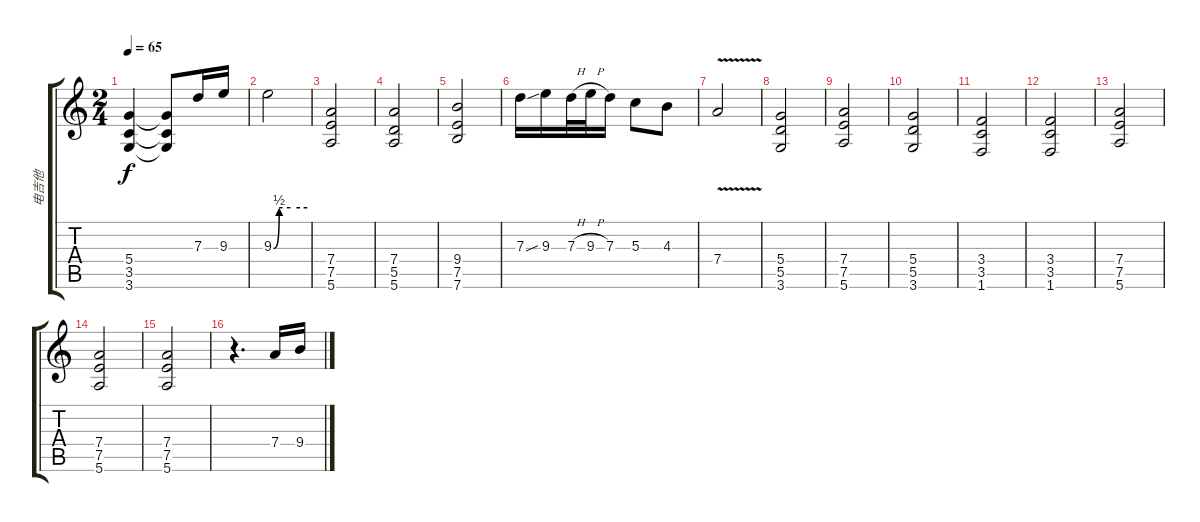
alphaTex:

\track ("电吉他" "电吉他") {instrument overdrivenguitar}
\staff {score tabs}
\tuning (E4 B3 G3 D3 A2 E2) {hide}
\ts (2 4)
\tempo 65
\clef g2
\ks c
(5.4 3.5 3.6).4{dy f} (5.4{t} 3.5{t} 3.6{t}).8 7.3.16{volume 16} 9.3.16 |
9.3{be (custom 0 0 10 2 16 2 30 2 60 2)}.2 |
(7.4 7.5 5.6).2{volume 10} |
(7.4 5.5 5.6).2 |
(9.4 7.5 7.6).2 |
7.3{sou}.16{volume 16} 9.3.16 7.3{h}.32 9.3{h}.32 7.3.16 5.3.8 4.3.8 |
7.4{v}.2 |
(5.4 5.5 3.6).2{volume 10} |
(7.4 7.5 5.6).2 |
(5.4 5.5 3.6).2 |
(3.4 3.5 1.6).2 |
(3.4 3.5 1.6).2 |
(7.4 7.5 5.6).2 |
(7.4 7.5 5.6).2 |
(7.4 7.5 5.6).2 |
r.4{d} 7.4.16{volume 16} 9.4.16
